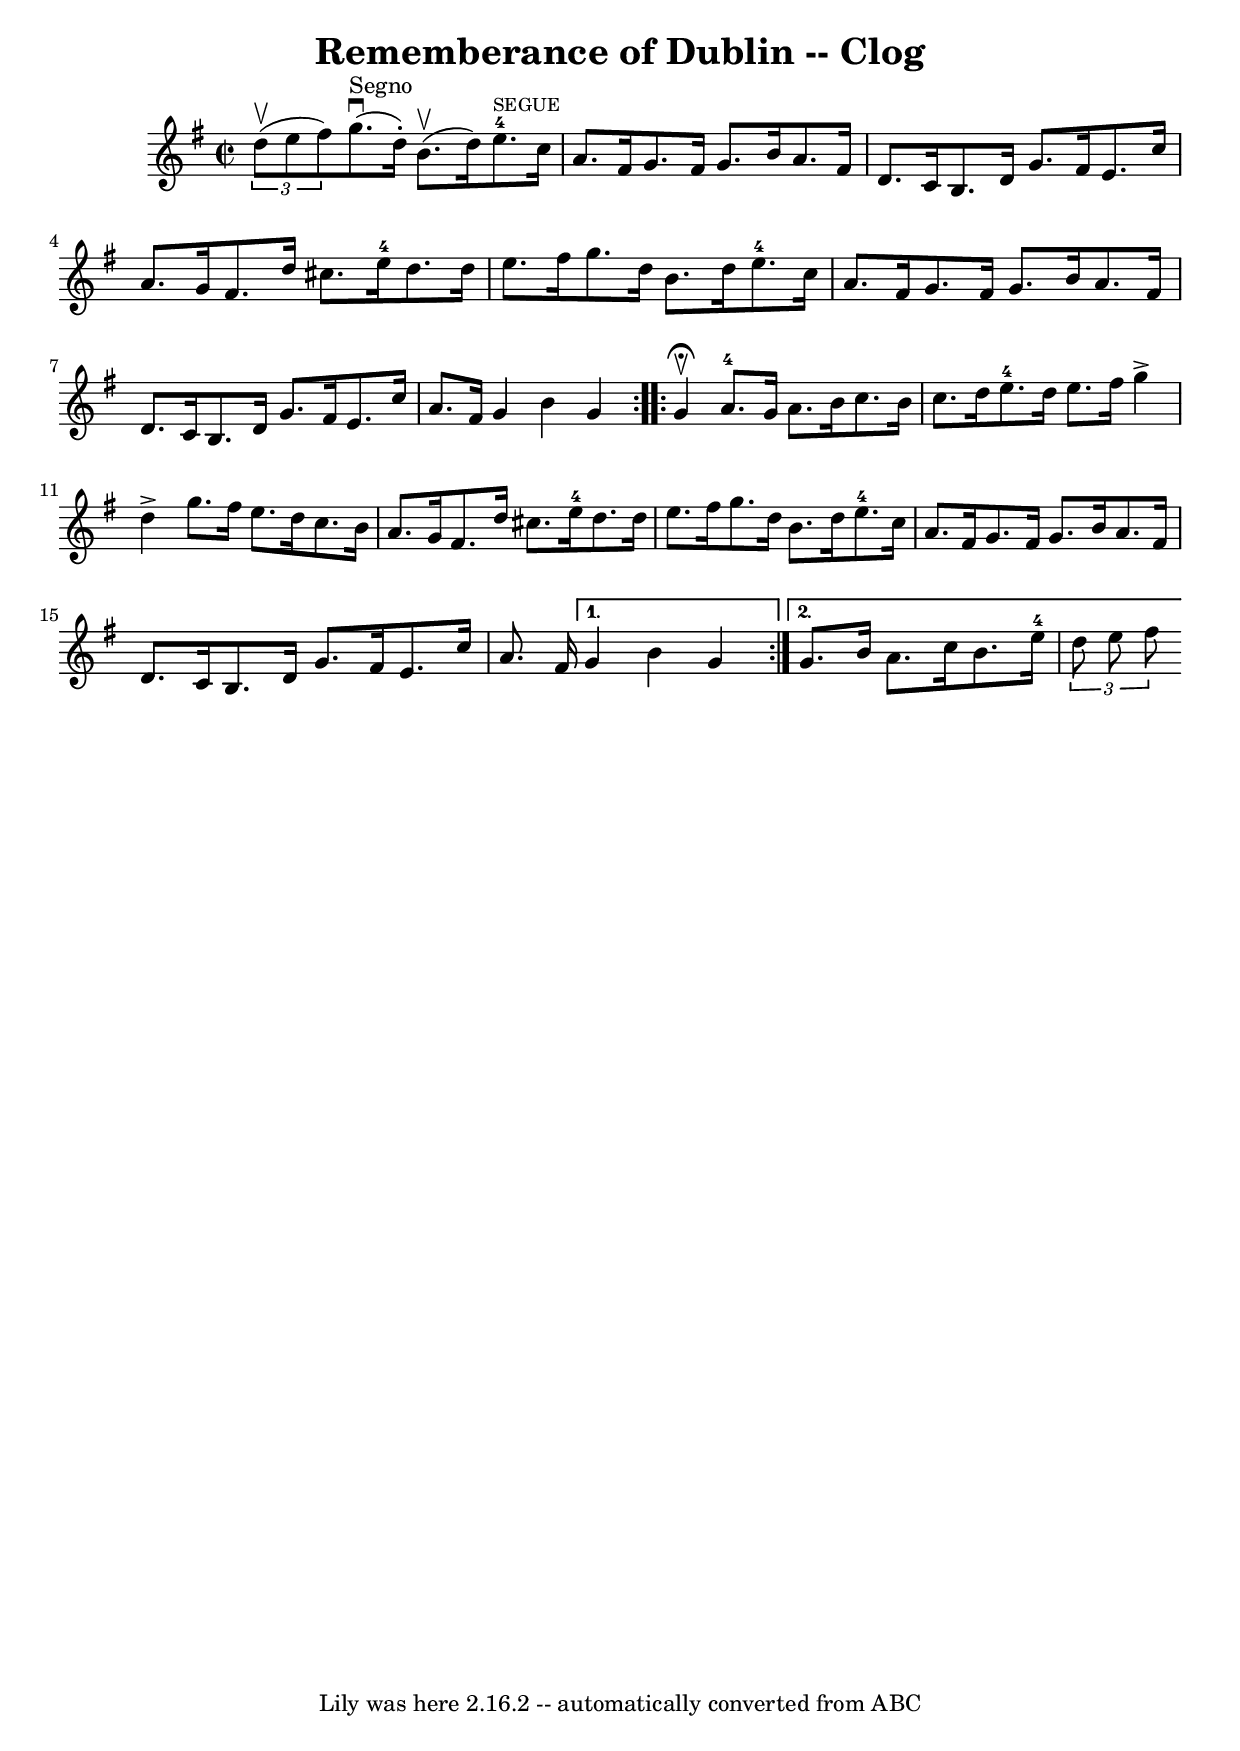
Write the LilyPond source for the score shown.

\version "2.16.2"
\include "Mammoth.ily"
\header {
  %% book = "Ryan's Mammoth Collection"
 crossRefNumber = "1"
 footnotes = "\\\\156 930"
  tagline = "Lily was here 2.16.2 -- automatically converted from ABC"
  title = "Rememberance of Dublin -- Clog"

}
voicedefault =  {



  \repeat volta 2 {

    \override Staff.TimeSignature #'style = #'C
    \time 2/2 
    \key g \major
    \times 2/3 { d''8^\upbow(e''8 fis''8)  	       }    |
 g''8.^"Segno"^\downbow(d''16-.) b'8.^\upbow(d''16) e''8.-4^\segue c''16 a'8. fis'16    |
 g'8. fis'16 g'8. b'16 a'8. fis'16 d'8. c'16     |
 b8. d'16 g'8. fis'16 e'8. c''16 a'8. g'16     |
 fis'8. d''16 cis''8. e''16-4 d''8. d''16 e''8. fis''16     |
 g''8. d''16 b'8. d''16 e''8.-4 c''16 a'8. fis'16     |
 g'8. fis'16 g'8. b'16 a'8. fis'16 d'8. c'16     |
 b8. d'16 g'8. fis'16 e'8. c''16 a'8. fis'16     |
 g'4 b'4 g'4    
  }     
  \repeat volta 2 { g'4^\fermata^\upbow  |
 a'8.-4 g'16 a'8. b'16 c''8. b'16 c''8. d''16     |
 e''8.-4 d''16 e''8. fis''16 g''4^\accent d''4^\accent    |
 g''8. fis''16 e''8. d''16 c''8. b'16 a'8. g'16     |
 fis'8. d''16 cis''8. e''16-4 d''8. d''16 e''8. fis''16     |
 g''8. d''16 b'8. d''16 e''8.-4 c''16 a'8. fis'16     |
 g'8. fis'16 g'8. b'16 a'8. fis'16 d'8. c'16     |
 b8.    
 d'16 g'8. fis'16 e'8. c''16 a'8. fis'16    
  } \alternative{{   
 g'4 b'4 g'4  
  } { g'8. b'16 a'8. c''16 b'8. e''16-4   
      \times 2/3 { d''8 e''8 fis''8   		 }       \bar " |."   
    }
	       }

}

\score{
  <<

    \context Staff="default"
    {
      \voicedefault 
      
    }

  >>
  \layout {
    
  }
  \midi {
  }

}
